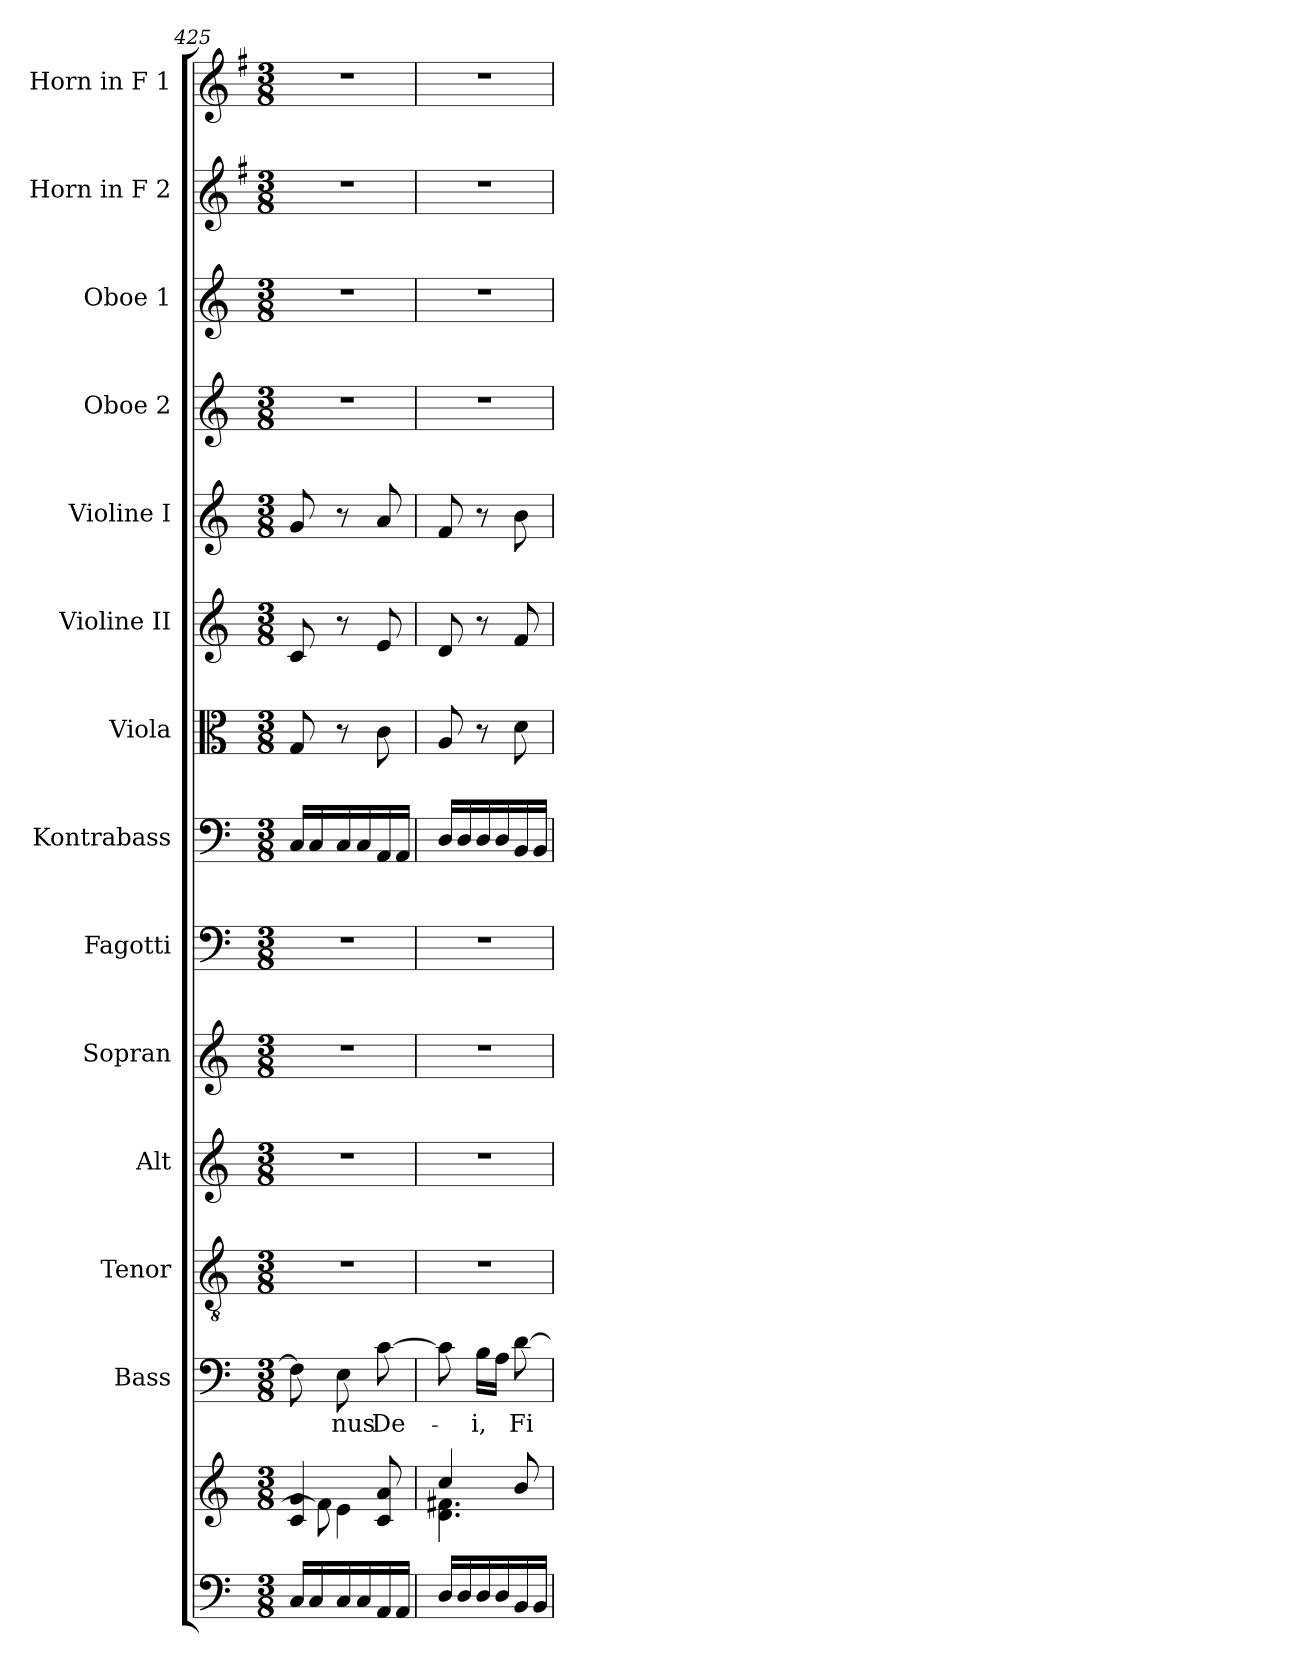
**kern	**kern	**kern	**text	**kern	**kern	**kern	**kern	**kern	**kern	**kern	**kern	**kern	**kern	**kern	**kern
*part14	*part14	*part13	*part13	*part12	*part11	*part10	*part9	*part8	*part7	*part6	*part5	*part4	*part3	*part2	*part1
*staff15	*staff14	*staff13	*staff13	*staff12	*staff11	*staff10	*staff9	*staff8	*staff7	*staff6	*staff5	*staff4	*staff3	*staff2	*staff1
*	*	*I"Bass	*	*I"Tenor	*I"Alt	*I"Sopran	*I"Fagotti	*I"Kontrabass	*I"Viola	*I"Violine II	*I"Violine I	*I"Oboe 2	*I"Oboe 1	*I"Horn in F 2	*I"Horn in F 1
*	*	*I'B.	*	*I'T.	*I'A.	*I'S.	*I'Fg.	*I'Kb.	*I'Vla.	*I'Vl. II	*I'Vl. I	*I'Ob. 2	*I'Ob. 1	*	*
*clefF4	*clefG2	*clefF4	*	*clefGv2	*clefG2	*clefG2	*clefF4	*clefF4	*clefC3	*clefG2	*clefG2	*clefG2	*clefG2	*clefG2	*clefG2
*	*	*	*	*	*	*	*	*ITrd7c12	*	*	*	*	*	*ITrd4c7	*ITrd4c7
*k[]	*k[]	*k[]	*	*k[]	*k[]	*k[]	*k[]	*k[]	*k[]	*k[]	*k[]	*k[]	*k[]	*k[]	*k[]
*C:	*C:	*C:	*	*C:	*C:	*C:	*C:	*C:	*C:	*C:	*C:	*C:	*C:	*C:	*C:
*M3/8	*M3/8	*M3/8	*	*M3/8	*M3/8	*M3/8	*M3/8	*M3/8	*M3/8	*M3/8	*M3/8	*M3/8	*M3/8	*M3/8	*M3/8
=425	=425	=425	=425	=425	=425	=425	=425	=425	=425	=425	=425	=425	=425	=425	=425
*	*^	*	*	*	*	*	*	*	*	*	*	*	*	*	*
16C/LL	4c/ 4g/	8f\]	8F\]	.	4.r	4.r	4.r	4.r	16CC/LL	8G/	8c/	8g/	4.r	4.r	4.r	4.r
16C/	.	.	.	.	.	.	.	.	16CC/	.	.	.	.	.	.	.
!	!	!	!	!LO:LY:b	!	!	!	!	!	!	!	!	!	!	!	!
16C/	.	4e\	8E\	-nus	.	.	.	.	16CC/	8r	8r	8r	.	.	.	.
16C/	.	.	.	.	.	.	.	.	16CC/	.	.	.	.	.	.	.
!	!	!	!	!LO:LY:b	!	!	!	!	!	!	!	!	!	!	!	!
16AA/	8c/ 8a/	.	[8c\	De-	.	.	.	.	16AAA/	8c\	8e/	8a/	.	.	.	.
16AA/JJ	.	.	.	.	.	.	.	.	16AAA/JJ	.	.	.	.	.	.	.
=426	=426	=426	=426	=426	=426	=426	=426	=426	=426	=426	=426	=426	=426	=426	=426	=426
16D/LL	4cc/	4.d\ 4.f#X\	8c\]	.	4.r	4.r	4.r	4.r	16DD/LL	8A/	8d/	8f/	4.r	4.r	4.r	4.r
16D/	.	.	.	.	.	.	.	.	16DD/	.	.	.	.	.	.	.
!	!	!	!	!LO:LY:b	!	!	!	!	!	!	!	!	!	!	!	!
16D/	.	.	16B\LL	-i,	.	.	.	.	16DD/	8r	8r	8r	.	.	.	.
16D/	.	.	16A\JJ	.	.	.	.	.	16DD/	.	.	.	.	.	.	.
!	!	!	!	!LO:LY:b	!	!	!	!	!	!	!	!	!	!	!	!
16BB/	8b/	.	[8d\	Fi-	.	.	.	.	16BBB/	8d\	8f/	8b\	.	.	.	.
16BB/JJ	.	.	.	.	.	.	.	.	16BBB/JJ	.	.	.	.	.	.	.
*	*v	*v	*	*	*	*	*	*	*	*	*	*	*	*	*	*
=	=	=	=	=	=	=	=	=	=	=	=	=	=	=	=
*-	*-	*-	*-	*-	*-	*-	*-	*-	*-	*-	*-	*-	*-	*-	*-
